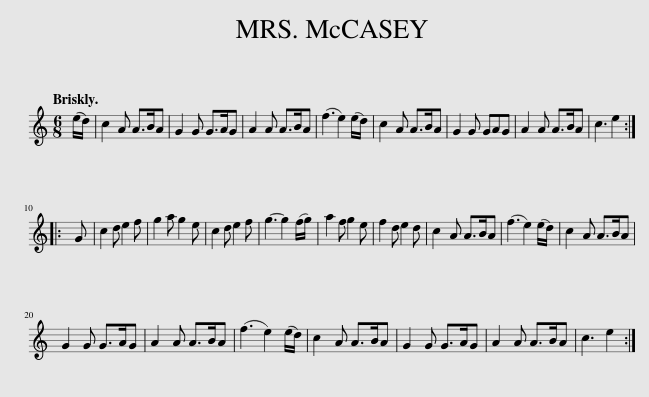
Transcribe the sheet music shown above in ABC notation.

X:1
L:1/8
Q:1/4=120
M:6/8
I:linebreak $
K:C
V:1 treble
V:1
 (e/d/) | c2 A A>BA | G2 G G>AG | A2 A A>BA | (f3 e2) (e/d/) | %5
 c2 A A>BA | G2 G GAG | A2 A A>BA | c3 e2 ::$ G | %10
 c2 d e2 f | g2 a g2 e | c2 d e2 f | g3- g2 (f/g/) | a2 f g2 e | %15
 f2 d e2 d | c2 A A>BA | (f3 e2) (e/d/) | c2 A A>BA |$ G2 G G>AG | %20
 A2 A A>BA | (f3 e2) (e/d/) | c2 A A>BA | G2 G G>AG | A2 A A>BA | %25
 c3 e2 :| %26
